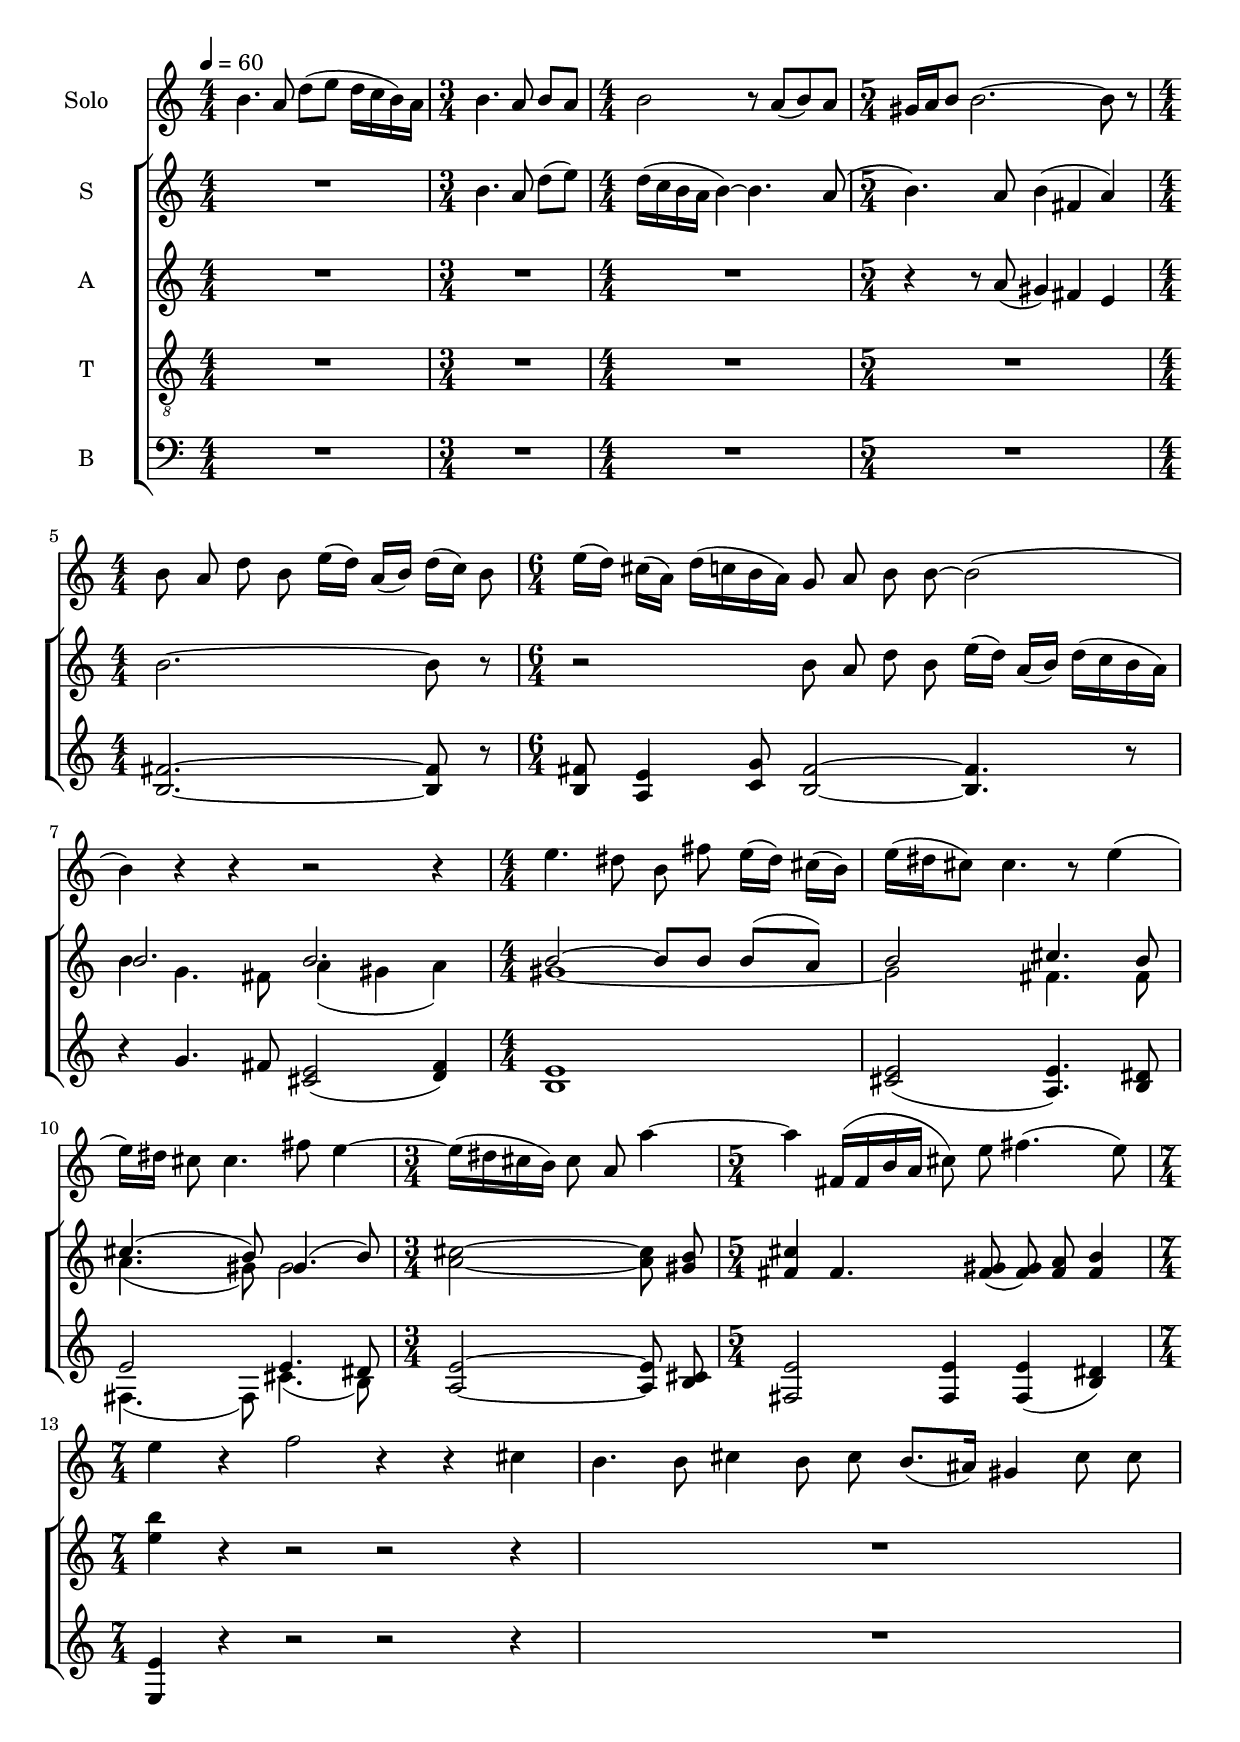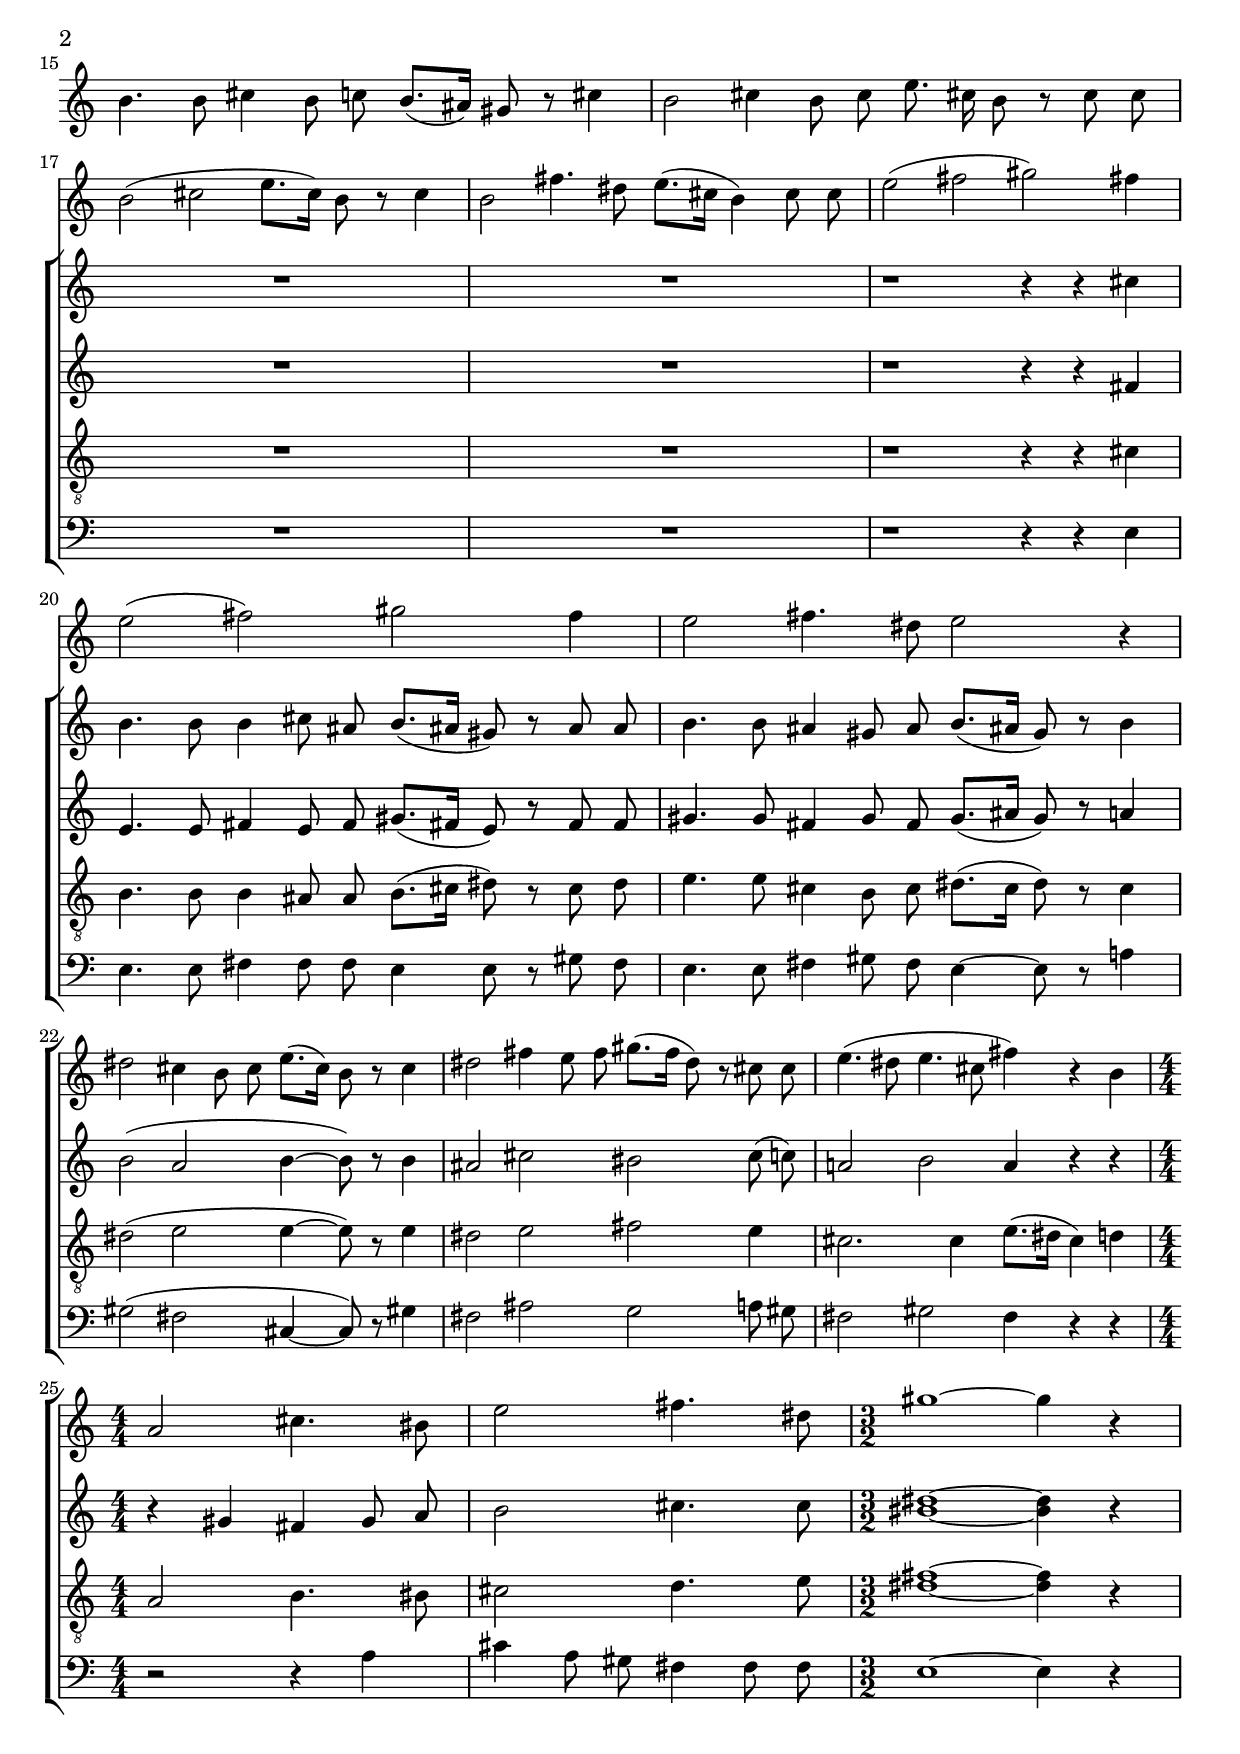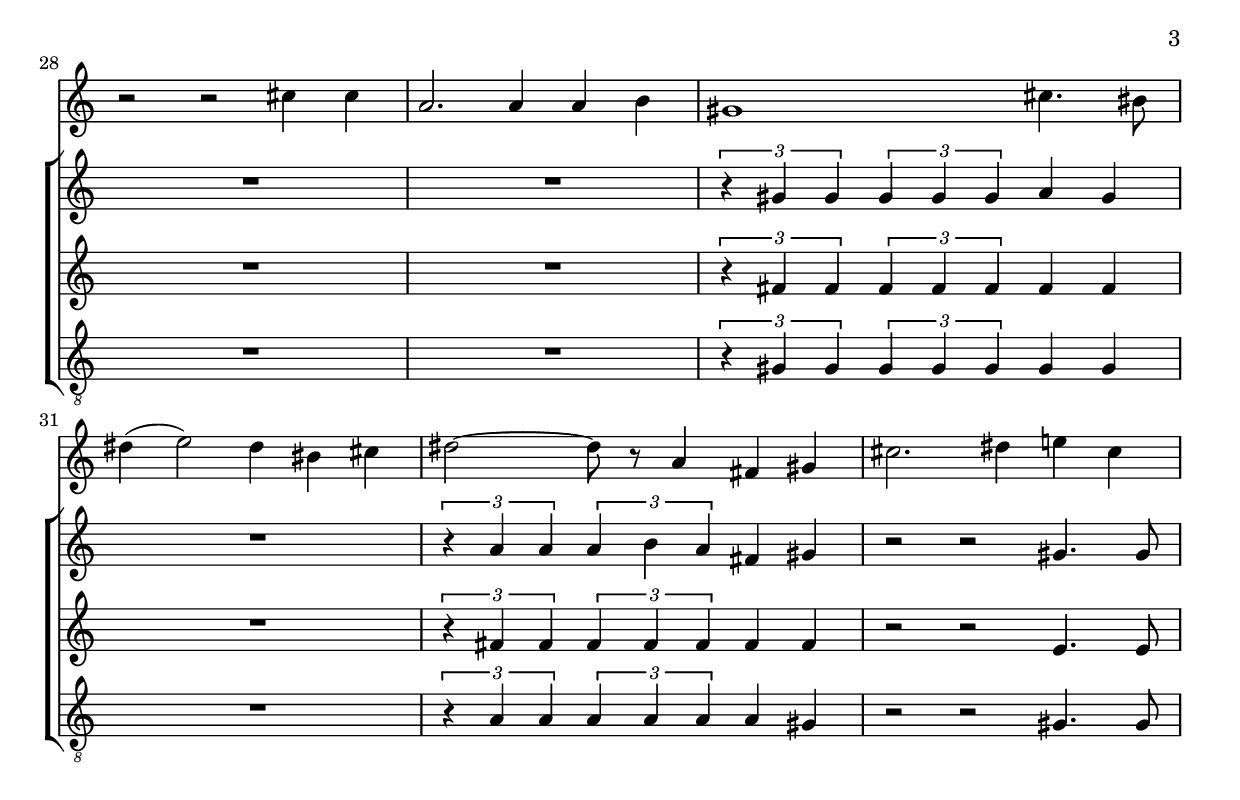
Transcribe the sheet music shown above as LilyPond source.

\include "english.ly"
\version "2.22.0"

global = {
  \key a \minor
  \time 4/4
  \tempo 4 = 60
}

%%%%%%%%%%%%%%%%%%%%%%%%%%%%%%%%
soloNotes = \relative c'' {
  \dynamicUp \numericTimeSignature
  % page 22, bar 1
  b4. a8 d8[( e] d16[ c b) a] |
  \time 3/4 b4. a8 b[ a] |
  \time 4/4 b2 r8 a8[( b) a] |
  \time 5/4 gs16[ a b8] b2.~  b8 r8 |
  \break % bar 5
  \time 4/4 b8 a d b e16[( d]) a[( b]) d[( c]) b8 |
  \time 6/4  e16[( d]) cs[( a]) d[( c b a]) g8 a b b8~ b2( |
  \break % bar 7
  b4) r4 r4 r2 r4 |
  \time 4/4 e4. ds8 b fs' e16[( ds]) cs[( b]) |
  e16[( ds cs8]) cs4. r8 e4( |
\break
  % page 23, bar 10
  e16[) ds] cs8 cs4. fs8 e4~ |
  \time 3/4 e16[( ds cs b]) cs8 a a'4~ |
  \time 5/4 a4 fs,16[( fs b a] cs8) e fs4.( e8) |
  \break % bar 13
  \time 7/4 e4 r4 f2 r4 r4 cs4 |
  b4. b8 cs4 b8 cs8 b8.[( as16]) gs4 cs8 cs |
\break
  % page 24, bar 15
  b4. b8 cs4 b8 c b8.[( as16]) gs8 r8 cs4 |
  b2 cs4 b8 cs8 e8. cs!16 b8 r8 cs8 cs8 |
  b2( cs2
%\break % bar 17
  e8.[ cs16]) b8 r8 cs4 |
  b2 fs'4. ds8 e8.[( cs16] b4) cs8 cs | e2( fs2
%\break
  % page 25, bar 19
  gs2) fs!4 |
  e2( fs2) gs2 fs4 |
  e2 fs4. ds8
  % break bar ..21
  e2 r4 |
  R1*7/4 |
  R1*7/4 |
  % page 26, bar ..23
  R1*7/4 |
\break % bar 25
  \time 4/4 R1 |
  R1 |
  \time 3/2 R1*3/2 |
\break
  % page 27, bar 28
  r2 r2 cs4 cs4 |
  a2. a4 a4 b4 |
  gs1 cs4. bs8 |
\break % bar 31
  ds4( e2) ds4 bs cs |
  ds2~ ds8 r8 a4 fs gs |
  cs2. ds4 e! cs |
\break
  % page 28, bar 34
  % break bar 36
  % page 29, bar 39
  % break bar 43
  % page 30, bar 47
  % break bar 50
  % page 31, bar 54
  % break bar 57
  % page 32, bar 60
  % break bar 63
  % page 33, bar 66
  % break bar 69
  % page 34, bar 73
  % break bar 78
  % page 35, bar 81
  % break bar 84
  % page 36, bar 88
  % break bar 92
  % page 37, bar 96
  % break bar 100
} % end of soloNotes

%%%%%%%%%%%%%%%%%%%%%%%%%%%%%%%%
sopMusic = \relative c'' {
  % page 1
  \dynamicUp \numericTimeSignature
  R1 |
  \time 3/4 b4. a8 d8[( e]) |
  \time 4/4 d16[( c b a] b4~) b4. a8( |
  \time 5/4 b4.)  a8 b4( fs a) |
  % \break % bar 5
  \time 4/4 b2.~ b8 r8 |
  \time 6/4 r2 b8 a d b e16[( d]) a[( b]) d[( c b a]) |
  % \break % bar 7
  <<
     { b2. b2. }
     \\
     { b4 g4. fs8 a4( gs a) }
  >> |
  \time 4/4
  <<
     { b2~ b8 b8 b8[( a]) }
     \\
     { gs1~ }
  >> |
  <<
    { b2 cs4. b8 }
    \\
    {gs2 fs4. fs8 }
  >> |
  % page 23, bar 10
  <<
     { cs'4.( b8) gs4.( b8) }
     \\
     {a4.( gs8) gs2 }
  >> |
  \time 3/4 <<a2~ cs2~>>  <<a8 cs8>> <<gs8 b8>> |
  \time 5/4 <<fs4 cs'4>> fs,4. <<fs8( gs8>> <<fs8) gs8>> <<fs8 a8>> <<fs4 b4>> |
  % break bar 13
  \time 7/4 <<e4 b'4>>  r4 r2 r2 r4 |
  R1*7/4 |
  % page 24, bar 15
  R1*7/4 |
  R1*7/4 |
  R1*7/4 |
  % break bar 17
  R1*7/4 | 
  r1
  % page 25, bar 19
  r4 r4 cs,4 |
  b4. b8 b4 cs8 as b8.[( as!16] gs8) r8 as8 as8 |
  b4. b8 as4 gs8 as8
  % \break % bar ..21
    b8.[( as!16] gs8) r8 b4 |
  ds2 cs4 b8 cs8    e8.[( cs16]) b8 r8 cs4 |
  ds2 fs4 e8 fs8
  % page 26, bar ..23
    gs8.[( fs16] ds8) r8 cs8 cs8 |
    e4.( ds8 e4. cs8    fs4) r4 b,4 |
  % \break % bar 25
  \time 4/4 a2 cs4. bs8 |
  e2 fs4. ds8 |
  \time 3/2 gs1~ gs4 r4 |
  % page 27, bar 28
  R1*3/2 |
  R1*3/2 |
  \times 2/3 { r4 gs,4 gs4 } \times 2/3 { gs4 gs4 gs4 } a4 gs4 |
  % \break % bar 31
  R1*3/2 |
  \times 2/3 { r4 a4 a4 } \times 2/3 { a4 b4 a4 } fs4 gs4 |
  r2 r2 gs4. gs8 |
  % page 28, bar 34
  % \break % bar 36
  % page 29, bar 39
  % \break % bar 43
  % page 30, bar 47
  % \break % bar 50
  % page 31, bar 54
  % \break % bar 57
  % page 32, bar 60
  % \break % bar 63
  % page 33, bar 66
  % \break % bar 69
  % page 34, bar 73
  % \break % bar 78
  % page 35, bar 81
  % \break % bar 84
  % page 36, bar 88
  % \break % bar 92
  % page 37, bar 96
  % \break % bar 100

} % end-of sopMusic

%%%%%%%%%%%%%%%%%%%%%%%%%%%%%%%%
altMusic = \relative c'' {
  \dynamicUp \numericTimeSignature
  % page 22, bar 1
  R1 |
  \time 3/4 R1*3/4 |
  \time 4/4 R1*4/4 |
  \time 5/4 r4 r8 a8( gs4) fs4  e |
  % break bar 5
  \time 4/4 <<b2.~ fs'2.~>> <<b,8 fs'8>> r8 |
  \time 6/4 <<b,8 fs'8>> <<a,4 e'4>> <<c8 g'8>>
    <<b,2~ fs'2~>> <<b,4. fs'4.>> r8 |
  % break bar 7
  r4 g4. fs8 <<cs2( e2(>> <<d4) fs4)>> |
  \time 4/4 <<b,1 e1>> |
  <<cs2( e2(>> <<a,4.) e'4.)>> <<b8 ds8>> |
  % page 23, bar 10
  <<
    {e2 e4. ds8}
    \\
    {fs,4.( fs8) cs'4.( b8) }
  >>
  \time 3/4 <<a2~ e'2~>> <<a,8 e'8>> <<b8 cs8>> |
  \time 5/4 <<fs,2 e'2>> <<fs,4 e'4>> <<fs,4( e'4>> <<b4) ds4>> |
  % break bar 13
  \time 7/4 <<e, e'4>> r4 r2 r2 r4 |
  R1*7/4 |
  % page 24, bar 15
  R1*7/4 |
  R1*7/4 |
  R1*7/4 |
  % break bar 17
  R1*7/4 | 
  r1
  % page 25, bar 19
  r4 r4 fs4 |
  e4. e8 fs4 e8 fs8    gs8.[( fs!16] e8) r8 fs8 fs8 |
  gs4. gs8 fs4 gs8 fs8
  % \break % bar ..21
    gs8.[( as16] gs8) r8 a4 |
  b2( a2   b4~ b8) r8 b4 |
  as2 cs2
  % page 26, bar ..23
    bs2 cs8( c!8) |
  a!2 b2   a4 r4 r |
  % break bar 25
  \time 4/4 r4 gs4 fs gs8 a |
  b2 cs4. cs8 |
  \time 3/2 <<bs1~ ds1~>> <<bs4 ds4>> r4 |
  % page 27, bar 28
  R1*3/2 |
  R1*3/2 |
  \times 2/3 { r4 fs,4 fs4 } \times 2/3 { fs4 fs4 fs4 } fs4 fs4 |
  % break bar 31
  R1*3/2 |
  \times 2/3 { r4 fs4 fs4 } \times 2/3 { fs4 fs4 fs4 } fs4 fs4 |
  r2 r2 e4. e8 |
  % page 28, bar 34
  % break bar 36
  % page 29, bar 39
  % break bar 43
  % page 30, bar 47
  % break bar 50
  % page 31, bar 54
  % break bar 57
  % page 32, bar 60
  % break bar 63
  % page 33, bar 66
  % break bar 69
  % page 34, bar 73
  % break bar 78
  % page 35, bar 81
  % break bar 84
  % page 36, bar 88
  % break bar 92
  % page 37, bar 96
  % break bar 100
} % end of altMusic

%%%%%%%%%%%%%%%%%%%%%%%%%%%%%%%%
tenMusic = \relative c' {
  \dynamicUp \numericTimeSignature
  % page 22, bar 1
  R1 |
  \time 3/4 R1*3/4 |
  \time 4/4 R1*4/4 |
  \time 5/4 R1*5/4 |
  % break bar 5
  \time 4/4 R1 |
  \time 6/4 R1*6/4 |
  % break bar 7
  R1*6/4 |
  \time 4/4 R1 |
  R1 |
  % page 23, bar 10
  R1 |
  \time 3/4 R1*3/4 |
  \time 5/4 R1*5/4 |
  % break bar 13
  \time 7/4 R1*7/4 |
  R1*7/4 |
  % page 24, bar 15
  R1*7/4 |
  R1*7/4 |
  R1*7/4 |
  % break bar 17
  R1*7/4 | 
  r1
  % page 25, bar 19
  r4 r4 cs4 |
  b4. b8 b4 as8 as8    b8.[( cs!16] ds8) r8 cs8 ds8 |
  e4. e8 cs4 b8 cs8
  % \break % bar ..21
    ds8.[( cs16] ds8) r8 cs4 |
  ds2( e2   e4~ e8) r8 e4 |
  ds2 e2
  % page 26, bar ..23
  fs2 e4 |
  cs2. cs4    e8.[( ds16] cs4) d |
  % break bar 25
  \time 4/4 a2 b4. bs8 |
  cs2 d4. e8 |
  \time 3/2 <<ds1~ fs1~>> <<ds4 fs4>> r4 |
  % page 27, bar 28
  R1*3/2 |
  R1*3/2 |
  \times 2/3 { r4 gs,4 gs4 } \times 2/3 { gs4 gs4 gs4 } gs4 gs4 |
  % break bar 31
  R1*3/2 |
  \times 2/3 { r4 a4 a4 } \times 2/3 { a4 a4 a4 } a4 gs4 |
  r2 r2 gs4. gs8 |
  % page 28, bar 34
  % break bar 36
  % page 29, bar 39
  % break bar 43
  % page 30, bar 47
  % break bar 50
  % page 31, bar 54
  % break bar 57
  % page 32, bar 60
  % break bar 63
  % page 33, bar 66
  % break bar 69
  % page 34, bar 73
  % break bar 78
  % page 35, bar 81
  % break bar 84
  % page 36, bar 88
  % break bar 92
  % page 37, bar 96
  % break bar 100
} % end of tenMusic

%%%%%%%%%%%%%%%%%%%%%%%%%%%%%%%%
basMusic = \relative c {
  \dynamicUp \numericTimeSignature
  % page 22, bar 1
  R1 |
  \time 3/4 R1*3/4 |
  \time 4/4 R1*4/4 |
  \time 5/4 R1*5/4 |
  % break bar 5
  \time 4/4 R1 |
  \time 6/4 R1*6/4 |
  % break bar 7
  R1*6/4 |
  \time 4/4 R1 |
  R1 |
  % page 23, bar 10
  R1 |
  \time 3/4 R1*3/4 |
  \time 5/4 R1*5/4 |
  % break bar 13
  \time 7/4 R1*7/4 |
  R1*7/4 |
  % page 24, bar 15
  R1*7/4 |
  R1*7/4 |
  R1*7/4 |
  % break bar 17
  R1*7/4 | 
  r1
  % page 25, bar 19
  r4 r4 e4 |
  e4. e8 fs4 fs8 fs8    e4 e8 r8 gs8 fs8 |
  e4. e8 fs4 gs8 fs8
  % break bar ..21
    e4~ e8 r8 a!4 |
  gs2( fs2   cs4~ cs8) r8 gs'!4 |
  fs2 as2
  % page 26, bar ..23
    g2 a!8 gs8 | fs2 gs2    fs4 r4 r4 |
  % break bar 25
  \time 4/4 r2 r4 a4 |
  cs4 a8 gs fs4 fs8 fs |
  \time 3/2 e1~ e4 r4 |
  % page 27, bar 28
  R1*3/2 |
  R1*3/2 |
  R1*3/2 |
  % break bar 31
  R1*3/2 |
  R1*3/2 |
  R1*3/2 |
  % page 28, bar 34
  % break bar 36
  % page 29, bar 39
  % break bar 43
  % page 30, bar 47
  % break bar 50
  % page 31, bar 54
  % break bar 57
  % page 32, bar 60
  % break bar 63
  % page 33, bar 66
  % break bar 69
  % page 34, bar 73
  % break bar 78
  % page 35, bar 81
  % break bar 84
  % page 36, bar 88
  % break bar 92
  % page 37, bar 96
  % break bar 100
}

\score {
  <<
    \new Staff {
      \set Staff.midiInstrument = "soprano sax"
    \new Voice = "SoloVoice" <<
      \set Staff.instrumentName = "Solo"
      \autoBeamOff
      \global \soloNotes
    >>
    }
    \new ChoirStaff <<

      \new Staff = "sop" <<
      \set Staff.midiInstrument = "flute"
        \new Voice = "sopranos" {
          \set Staff.instrumentName = "S"
          <<
             \autoBeamOff
             \global \sopMusic
          >>
        }
      >>

      \new Staff = "alt" <<
	\set Staff.midiInstrument = #"oboe"
        \new Voice = "altos" {
          \set Staff.instrumentName = "A"
          <<
             \autoBeamOff
             \global \altMusic
          >>
        }
      >>

      \new Staff = "ten" <<
	% \set Staff.midiInstrument = #"cello"        %% too vibrator
	% \set Staff.midiInstrument = #"tenor sax"    %% Too loud
	\set Staff.midiInstrument = #"english horn"
        \clef "G_8"
        \new Voice = "tenors" {
          \set Staff.instrumentName = "T"
          <<
             \autoBeamOff
             \global \tenMusic
          >>
        }
      >>

      \new Staff = "bas" <<
	\set Staff.midiInstrument = #"bassoon"
        \clef bass
        \new Voice = "basses" {
          \set Staff.instrumentName = "B"
          <<
             \autoBeamOff
             \global \basMusic
          >>
        }
      >>

    >>
  >>

  \header { }

  \layout {
    \context {
      \Staff
      \RemoveEmptyStaves
    }
    \context {
      \ChoirStaff
      \RemoveEmptyStaves
    }
  }
  \midi {
    \context {
      \Score
    }
  }
}
